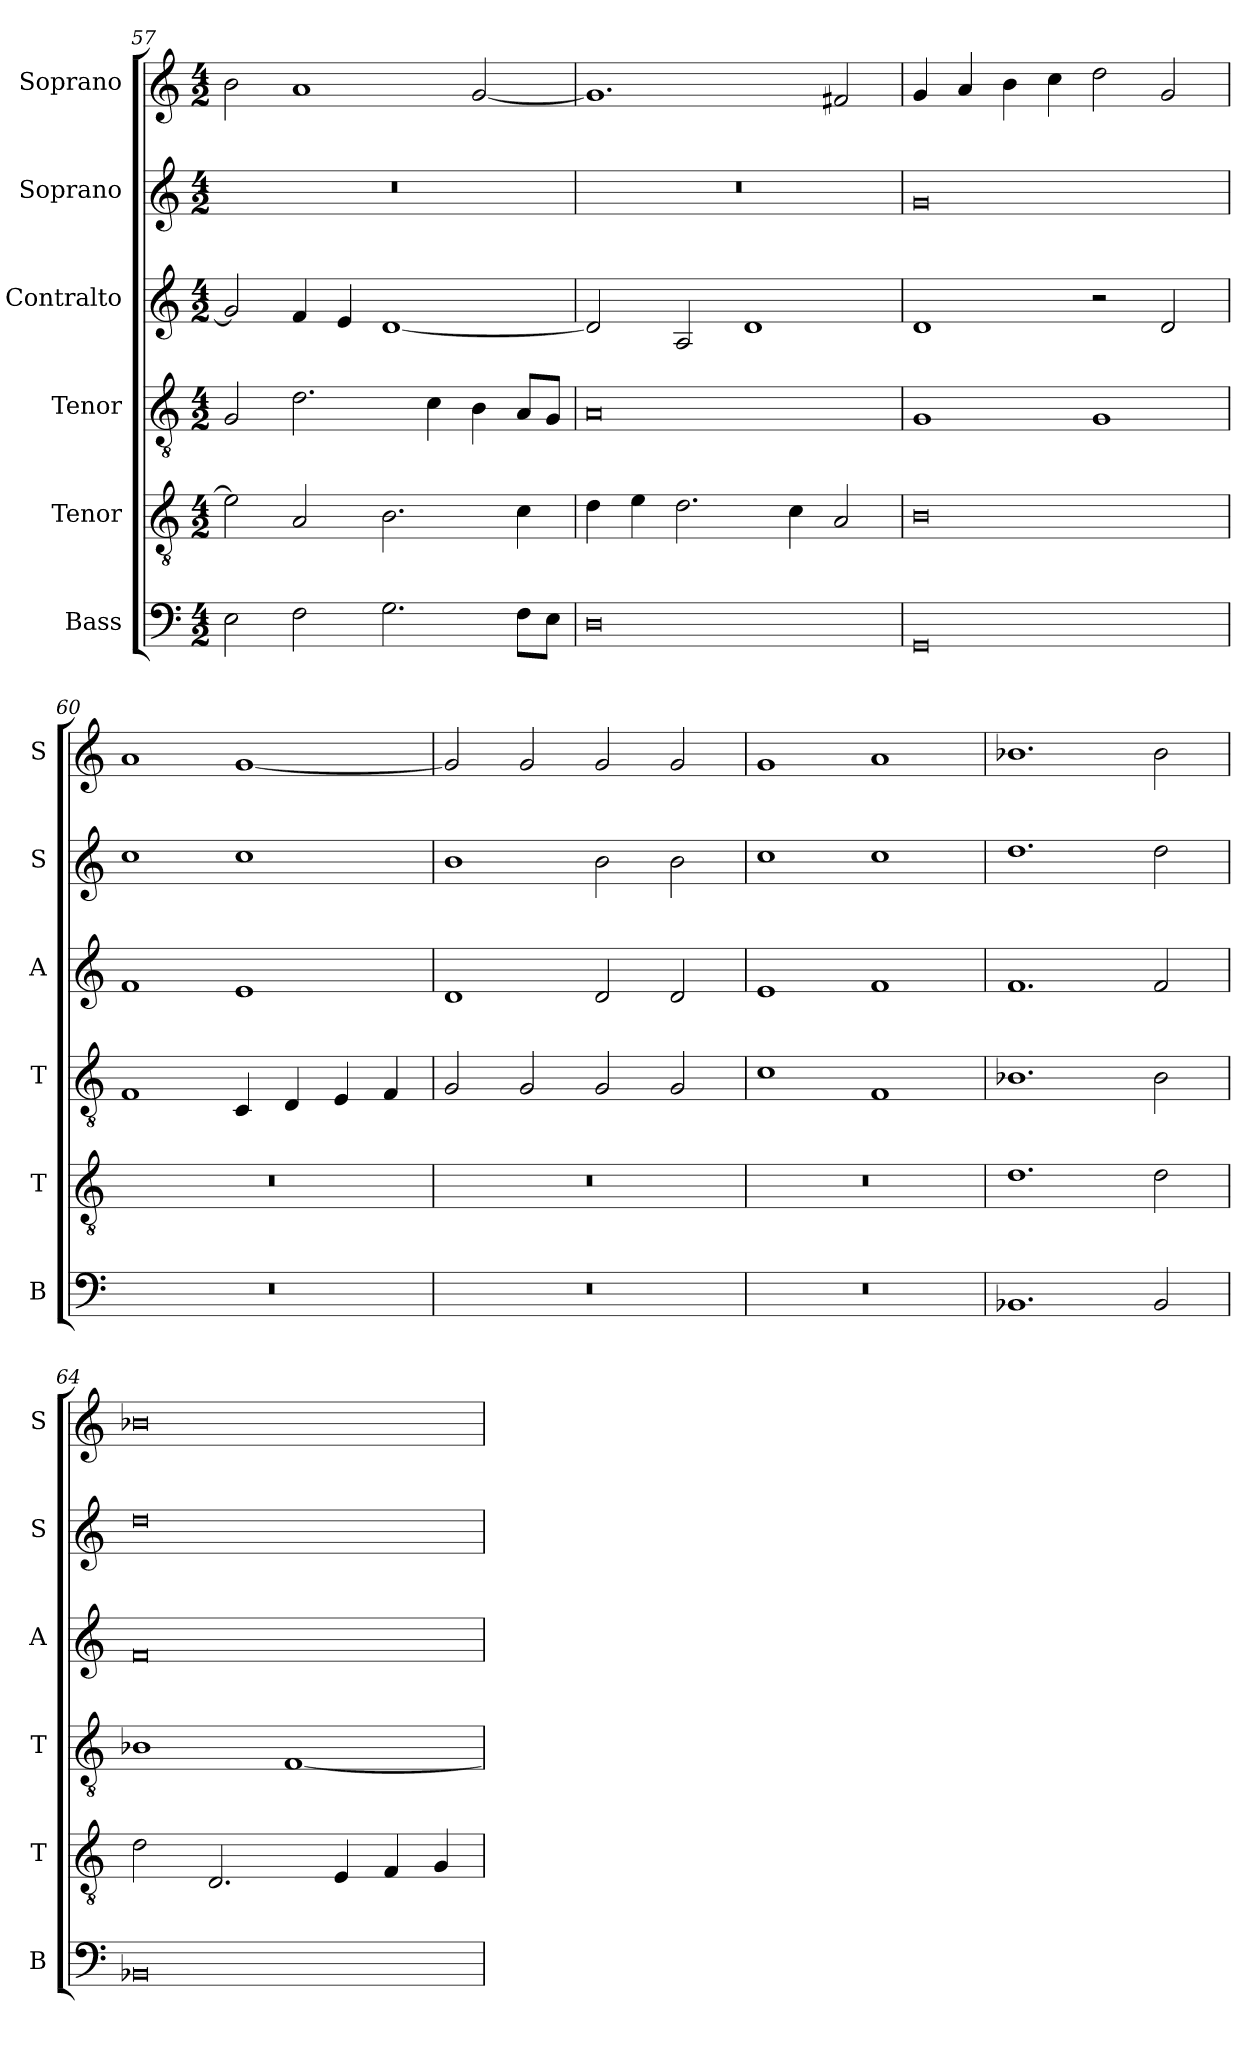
**kern	**kern	**kern	**kern	**kern	**kern
*part6	*part5	*part4	*part3	*part2	*part1
*staff6	*staff5	*staff4	*staff3	*staff2	*staff1
*I"Bass	*I"Tenor	*I"Tenor	*I"Contralto	*I"Soprano	*I"Soprano
*I'B	*I'T	*I'T	*I'A	*I'S	*I'S
*clefF4	*clefGv2	*clefGv2	*clefG2	*clefG2	*clefG2
*k[]	*k[]	*k[]	*k[]	*k[]	*k[]
*G:mix	*G:mix	*G:mix	*G:mix	*G:mix	*G:mix
*M4/2	*M4/2	*M4/2	*M4/2	*M4/2	*M4/2
=57	=57	=57	=57	=57	=57
2E	2e]	2G	2g]	0r	2b
2F	2A	2.d	4f	.	1a
.	.	.	4e	.	.
2.G	2.B	.	[1d	.	.
.	.	4c	.	.	.
.	.	4B	.	.	[2g
8F\L	4c	8A/L	.	.	.
8E\J	.	8G/J	.	.	.
=58	=58	=58	=58	=58	=58
0D	4d	0A	2d]	0r	1.g]
.	4e	.	.	.	.
.	2.d	.	2A	.	.
.	.	.	1d	.	.
.	4c	.	.	.	.
.	2A	.	.	.	2f#X
=59	=59	=59	=59	=59	=59
0GG	0B	1G	1d	0g	4g
.	.	.	.	.	4a
.	.	.	.	.	4b
.	.	.	.	.	4cc
.	.	1G	2r	.	2dd
.	.	.	2d	.	2g
=60	=60	=60	=60	=60	=60
0r	0r	1F	1f	1cc	1a
.	.	4C	1e	1cc	[1g
.	.	4D	.	.	.
.	.	4E	.	.	.
.	.	4F	.	.	.
=61	=61	=61	=61	=61	=61
0r	0r	2G	1d	1b	2g]
.	.	2G	.	.	2g
.	.	2G	2d	2b	2g
.	.	2G	2d	2b	2g
=62	=62	=62	=62	=62	=62
0r	0r	1c	1e	1cc	1g
.	.	1F	1f	1cc	1a
=63	=63	=63	=63	=63	=63
1.BB-X	1.d	1.B-X	1.f	1.dd	1.b-X
2BB-	2d	2B-	2f	2dd	2b-
=64	=64	=64	=64	=64	=64
0BB-X	2d	1B-X	0f	0dd	0b-X
.	2.D	.	.	.	.
.	.	[1F	.	.	.
.	4E	.	.	.	.
.	4F	.	.	.	.
.	4G	.	.	.	.
=	=	=	=	=	=
*-	*-	*-	*-	*-	*-
